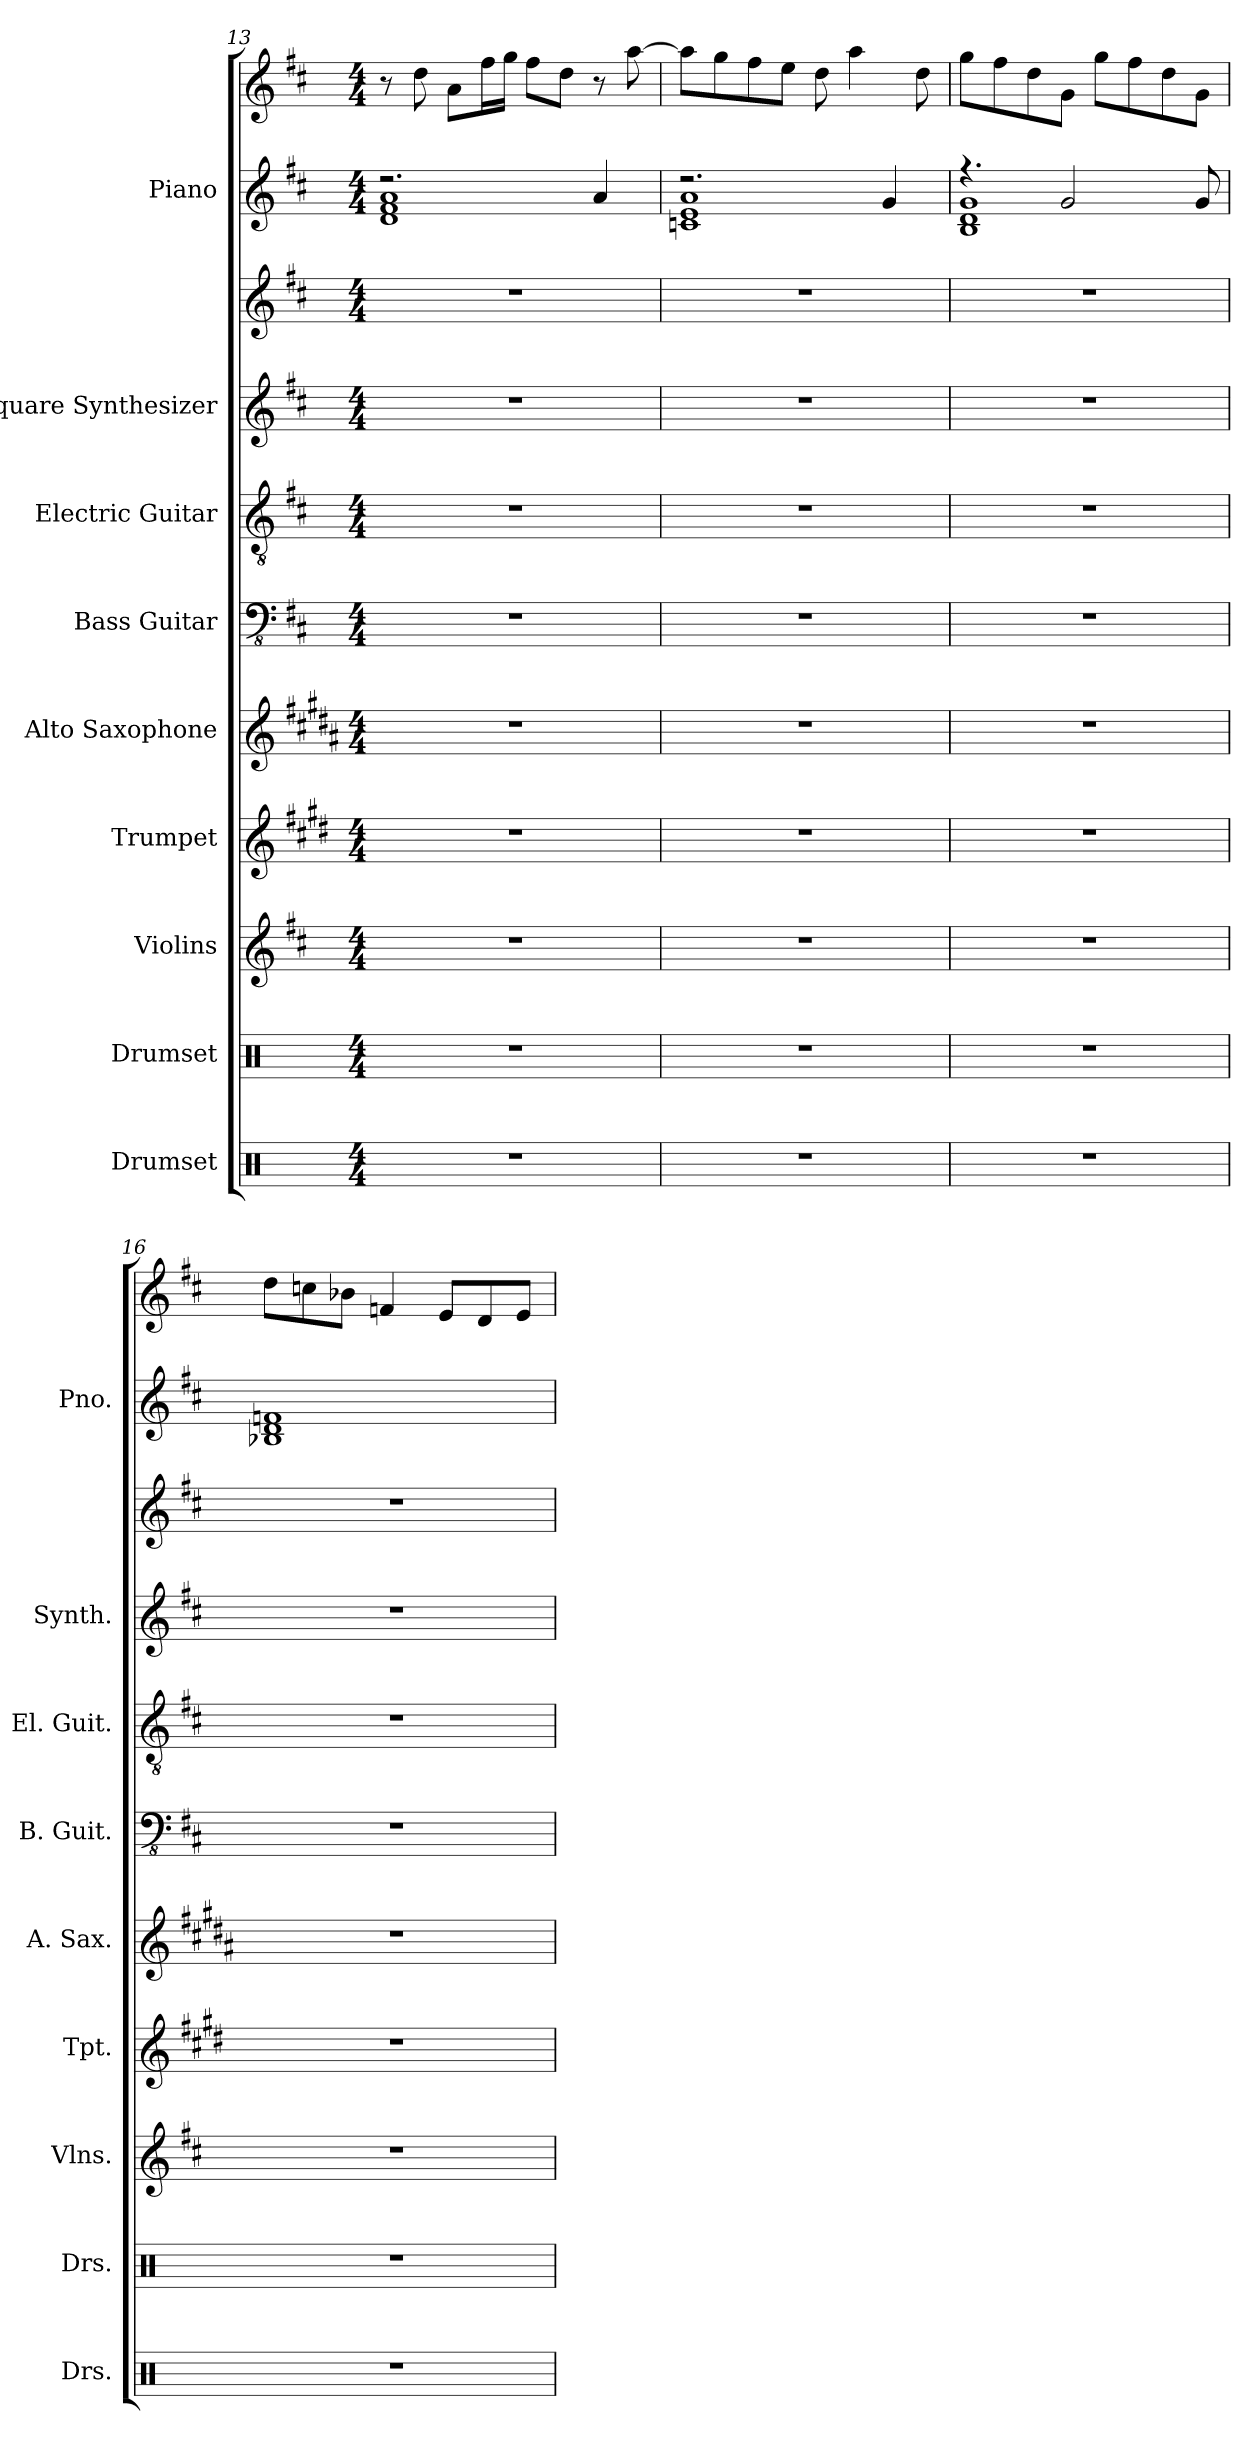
**kern	**kern	**kern	**kern	**kern	**kern	**kern	**kern	**kern	**kern	**kern
*part9	*part8	*part7	*part6	*part5	*part4	*part3	*part2	*part2	*part1	*part1
*staff11	*staff10	*staff9	*staff8	*staff7	*staff6	*staff5	*staff4	*staff3	*staff2	*staff1
*I"Drumset	*I"Drumset	*I"Violins	*I"Trumpet	*I"Alto Saxophone	*I"Bass Guitar	*I"Electric Guitar	*I"Square Synthesizer	*	*I"Piano	*
*I'Drs.	*I'Drs.	*I'Vlns.	*I'Tpt.	*I'A. Sax.	*I'B. Guit.	*I'El. Guit.	*I'Synth.	*	*I'Pno.	*
!!LO:PB:g=z
*clefX	*clefX	*clefG2	*clefG2	*clefG2	*clefFv4	*clefGv2	*clefG2	*clefG2	*clefG2	*clefG2
*	*	*	*ITrd1c2	*ITrd5c9	*	*	*	*	*	*
*k[]	*k[]	*k[f#c#]	*k[f#c#]	*k[f#c#]	*k[f#c#]	*k[f#c#]	*k[f#c#]	*k[f#c#]	*k[f#c#]	*k[f#c#]
*M4/4	*M4/4	*M4/4	*M4/4	*M4/4	*M4/4	*M4/4	*M4/4	*M4/4	*M4/4	*M4/4
=13	=13	=13	=13	=13	=13	=13	=13	=13	=13	=13
*	*	*	*	*	*	*	*	*	*^	*
1r	1r	1r	1r	1r	1r	1r	1r	1r	2.r	1d 1f# 1a	8r
.	.	.	.	.	.	.	.	.	.	.	8dd\
.	.	.	.	.	.	.	.	.	.	.	8a\L
.	.	.	.	.	.	.	.	.	.	.	16ff#\L
.	.	.	.	.	.	.	.	.	.	.	16gg\JJ
.	.	.	.	.	.	.	.	.	.	.	8ff#\L
.	.	.	.	.	.	.	.	.	.	.	8dd\J
.	.	.	.	.	.	.	.	.	4a/	.	8r
.	.	.	.	.	.	.	.	.	.	.	[8aa\
=14	=14	=14	=14	=14	=14	=14	=14	=14	=14	=14	=14
1r	1r	1r	1r	1r	1r	1r	1r	1r	2.r	1cn 1e 1a	8aa\L]
.	.	.	.	.	.	.	.	.	.	.	8gg\
.	.	.	.	.	.	.	.	.	.	.	8ff#\
.	.	.	.	.	.	.	.	.	.	.	8ee\J
.	.	.	.	.	.	.	.	.	.	.	8dd\
.	.	.	.	.	.	.	.	.	.	.	4aa\
.	.	.	.	.	.	.	.	.	4g/	.	.
.	.	.	.	.	.	.	.	.	.	.	8dd\
=15	=15	=15	=15	=15	=15	=15	=15	=15	=15	=15	=15
1r	1r	1r	1r	1r	1r	1r	1r	1r	4.r	1B 1d 1g	8gg\L
.	.	.	.	.	.	.	.	.	.	.	8ff#\
.	.	.	.	.	.	.	.	.	.	.	8dd\
.	.	.	.	.	.	.	.	.	2g/	.	8g\J
.	.	.	.	.	.	.	.	.	.	.	8gg\L
.	.	.	.	.	.	.	.	.	.	.	8ff#\
.	.	.	.	.	.	.	.	.	.	.	8dd\
.	.	.	.	.	.	.	.	.	8g/	.	8g\J
*	*	*	*	*	*	*	*	*	*v	*v	*
=16	=16	=16	=16	=16	=16	=16	=16	=16	=16	=16
1r	1r	1r	1r	1r	1r	1r	1r	1r	1B-X 1d 1fn	8dd\L
.	.	.	.	.	.	.	.	.	.	8ccn\
.	.	.	.	.	.	.	.	.	.	8b-X\J
.	.	.	.	.	.	.	.	.	.	4fn/
.	.	.	.	.	.	.	.	.	.	8e/L
.	.	.	.	.	.	.	.	.	.	8d/
.	.	.	.	.	.	.	.	.	.	8e/J
=	=	=	=	=	=	=	=	=	=	=
*-	*-	*-	*-	*-	*-	*-	*-	*-	*-	*-
